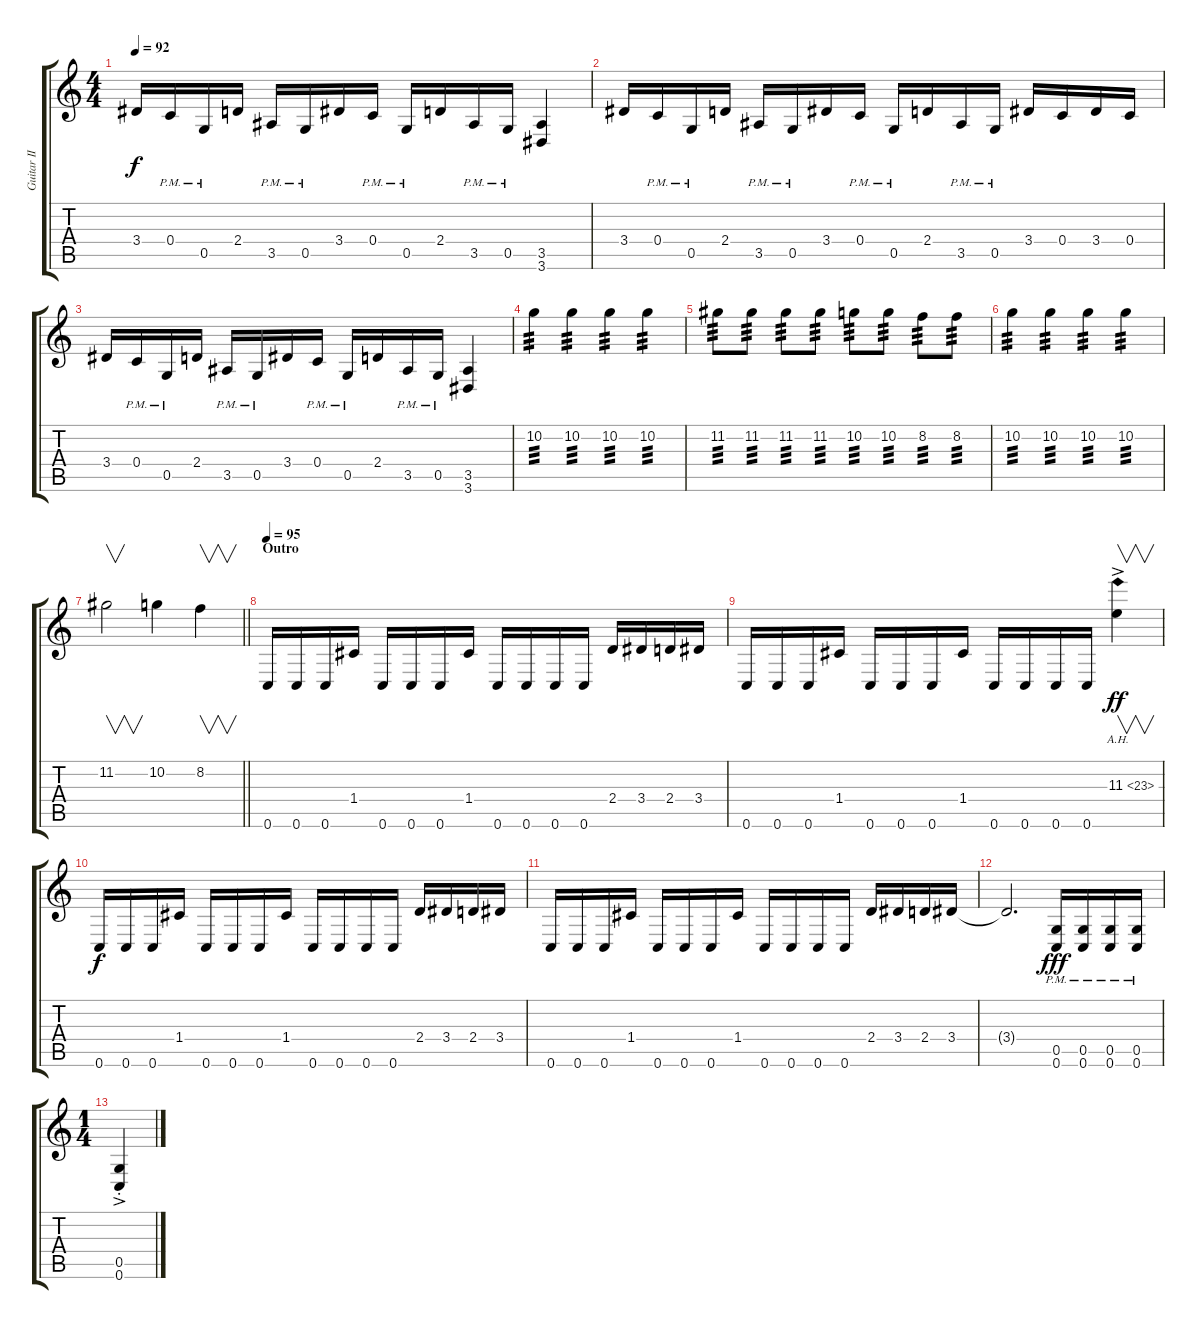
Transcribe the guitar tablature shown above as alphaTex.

\track ("Guitar II" "Guitar II") {instrument distortionguitar}
\staff {score tabs}
\tuning (D4 A3 F3 C3 G2 C2) {hide}
\ts (4 4)
\tempo 92
\clef g2
\ks c
3.4.16{dy f} 0.4{pm}.16 0.5{pm}.16 2.4.16 3.5{pm}.16 0.5{pm}.16 3.4.16 0.4{pm}.16 0.5{pm}.16 2.4.16 3.5{pm}.16 0.5{pm}.16 (3.5 3.6).4 |
3.4.16 0.4{pm}.16 0.5{pm}.16 2.4.16 3.5{pm}.16 0.5{pm}.16 3.4.16 0.4{pm}.16 0.5{pm}.16 2.4.16 3.5{pm}.16 0.5{pm}.16 3.4.16 0.4.16 3.4.16 0.4.16 |
3.4.16 0.4{pm}.16 0.5{pm}.16 2.4.16 3.5{pm}.16 0.5{pm}.16 3.4.16 0.4{pm}.16 0.5{pm}.16 2.4.16 3.5{pm}.16 0.5{pm}.16 (3.5 3.6).4 |
10.2.4{tp 3} 10.2.4{tp 3} 10.2.4{tp 3} 10.2.4{tp 3} |
11.2.8{tp 3} 11.2.8{tp 3} 11.2.8{tp 3} 11.2.8{tp 3} 10.2.8{tp 3} 10.2.8{tp 3} 8.2.8{tp 3} 8.2.8{tp 3} |
10.2.4{tp 3} 10.2.4{tp 3} 10.2.4{tp 3} 10.2.4{tp 3} |
\barLineRight lightlight
11.2.2{v} 10.2.4 8.2.4{v} |
\section ("" "Outro")
\tempo 95
0.6.16 0.6.16 0.6.16 1.4.16 0.6.16 0.6.16 0.6.16 1.4.16 0.6.16 0.6.16 0.6.16 0.6.16 2.4.16 3.4.16 2.4.16 3.4.16 |
0.6.16 0.6.16 0.6.16 1.4.16 0.6.16 0.6.16 0.6.16 1.4.16 0.6.16 0.6.16 0.6.16 0.6.16 11.3{ah 12 ac}.4{v dy ff} |
0.6.16{dy f} 0.6.16 0.6.16 1.4.16 0.6.16 0.6.16 0.6.16 1.4.16 0.6.16 0.6.16 0.6.16 0.6.16 2.4.16 3.4.16 2.4.16 3.4.16 |
0.6.16 0.6.16 0.6.16 1.4.16 0.6.16 0.6.16 0.6.16 1.4.16 0.6.16 0.6.16 0.6.16 0.6.16 2.4.16 3.4.16 2.4.16 3.4.16 |
3.4{t}.2{d} (0.5{pm} 0.6{pm}).16{dy fff} (0.5{pm} 0.6{pm}).16 (0.5{pm} 0.6{pm}).16 (0.5{pm} 0.6{pm}).16 |
\ts (1 4)
(0.5{st} 0.6{ac st}).4
